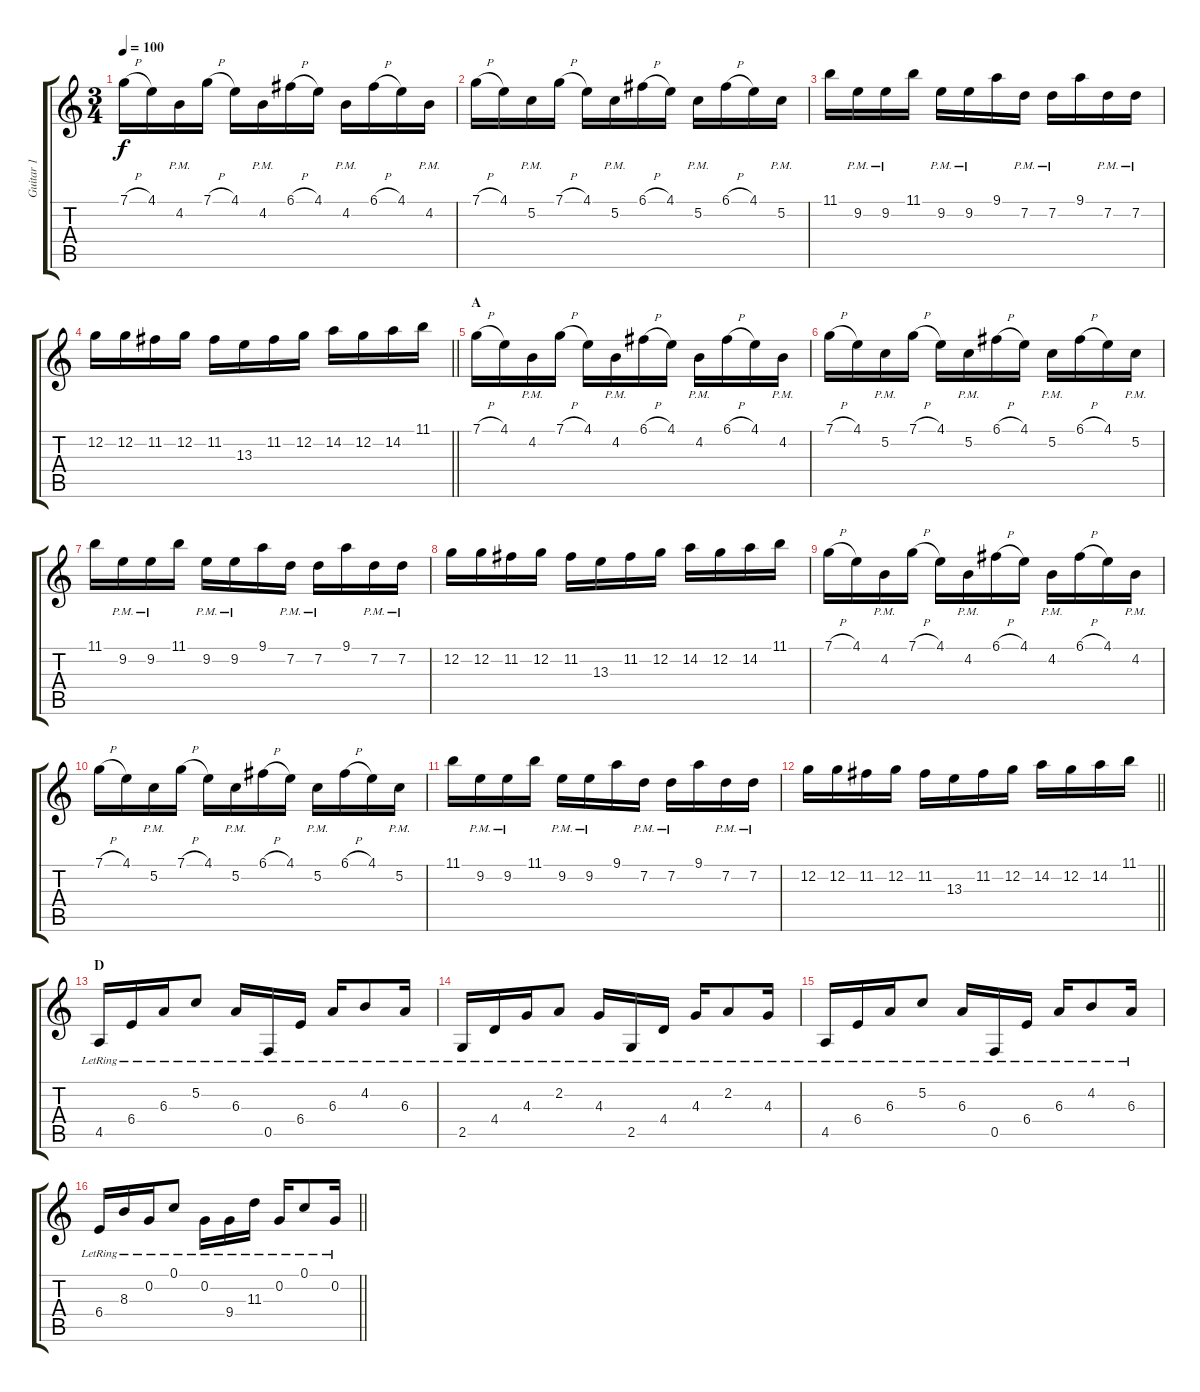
\track ("Guitar 1" "Guitar 1") {instrument overdrivenguitar}
\staff {score tabs}
\tuning (C4 G3 Eb3 Bb2 F2 C2) {hide}
\ts (3 4)
\tempo 100
\clef g2
\ks c
7.1{h}.16{dy f} 4.1.16 4.2{pm}.16 7.1{h}.16 4.1.16 4.2{pm}.16 6.1{h}.16 4.1.16 4.2{pm}.16 6.1{h}.16 4.1.16 4.2{pm}.16 |
7.1{h}.16 4.1.16 5.2{pm}.16 7.1{h}.16 4.1.16 5.2{pm}.16 6.1{h}.16 4.1.16 5.2{pm}.16 6.1{h}.16 4.1.16 5.2{pm}.16 |
11.1.16 9.2{pm}.16 9.2{pm}.16 11.1.16 9.2{pm}.16 9.2{pm}.16 9.1.16 7.2{pm}.16 7.2{pm}.16 9.1.16 7.2{pm}.16 7.2{pm}.16 |
\barLineRight lightlight
12.2.16 12.2.16 11.2.16 12.2.16 11.2.16 13.3.16 11.2.16 12.2.16 14.2.16 12.2.16 14.2.16 11.1.16 |
\section ("" "A")
7.1{h}.16 4.1.16 4.2{pm}.16 7.1{h}.16 4.1.16 4.2{pm}.16 6.1{h}.16 4.1.16 4.2{pm}.16 6.1{h}.16 4.1.16 4.2{pm}.16 |
7.1{h}.16 4.1.16 5.2{pm}.16 7.1{h}.16 4.1.16 5.2{pm}.16 6.1{h}.16 4.1.16 5.2{pm}.16 6.1{h}.16 4.1.16 5.2{pm}.16 |
11.1.16 9.2{pm}.16 9.2{pm}.16 11.1.16 9.2{pm}.16 9.2{pm}.16 9.1.16 7.2{pm}.16 7.2{pm}.16 9.1.16 7.2{pm}.16 7.2{pm}.16 |
12.2.16 12.2.16 11.2.16 12.2.16 11.2.16 13.3.16 11.2.16 12.2.16 14.2.16 12.2.16 14.2.16 11.1.16 |
7.1{h}.16 4.1.16 4.2{pm}.16 7.1{h}.16 4.1.16 4.2{pm}.16 6.1{h}.16 4.1.16 4.2{pm}.16 6.1{h}.16 4.1.16 4.2{pm}.16 |
7.1{h}.16 4.1.16 5.2{pm}.16 7.1{h}.16 4.1.16 5.2{pm}.16 6.1{h}.16 4.1.16 5.2{pm}.16 6.1{h}.16 4.1.16 5.2{pm}.16 |
11.1.16 9.2{pm}.16 9.2{pm}.16 11.1.16 9.2{pm}.16 9.2{pm}.16 9.1.16 7.2{pm}.16 7.2{pm}.16 9.1.16 7.2{pm}.16 7.2{pm}.16 |
\barLineRight lightlight
12.2.16 12.2.16 11.2.16 12.2.16 11.2.16 13.3.16 11.2.16 12.2.16 14.2.16 12.2.16 14.2.16 11.1.16 |
\section ("" "D")
4.5{lr}.16{instrument acousticguitarsteel} 6.4{lr}.16 6.3{lr}.16 5.2{lr}.8 6.3{lr}.16 0.5{lr}.16 6.4{lr}.16 6.3{lr}.16 4.2{lr}.8 6.3{lr}.16 |
2.5{lr}.16 4.4{lr}.16 4.3{lr}.16 2.2{lr}.8 4.3{lr}.16 2.5{lr}.16 4.4{lr}.16 4.3{lr}.16 2.2{lr}.8 4.3{lr}.16 |
4.5{lr}.16 6.4{lr}.16 6.3{lr}.16 5.2{lr}.8 6.3{lr}.16 0.5{lr}.16 6.4{lr}.16 6.3{lr}.16 4.2{lr}.8 6.3{lr}.16 |
\barLineRight lightlight
6.4{lr}.16 8.3{lr}.16 0.2{lr}.16 0.1{lr}.8 0.2{lr}.16 9.4{lr}.16 11.3{lr}.16 0.2{lr}.16 0.1{lr}.8 0.2{lr}.16
